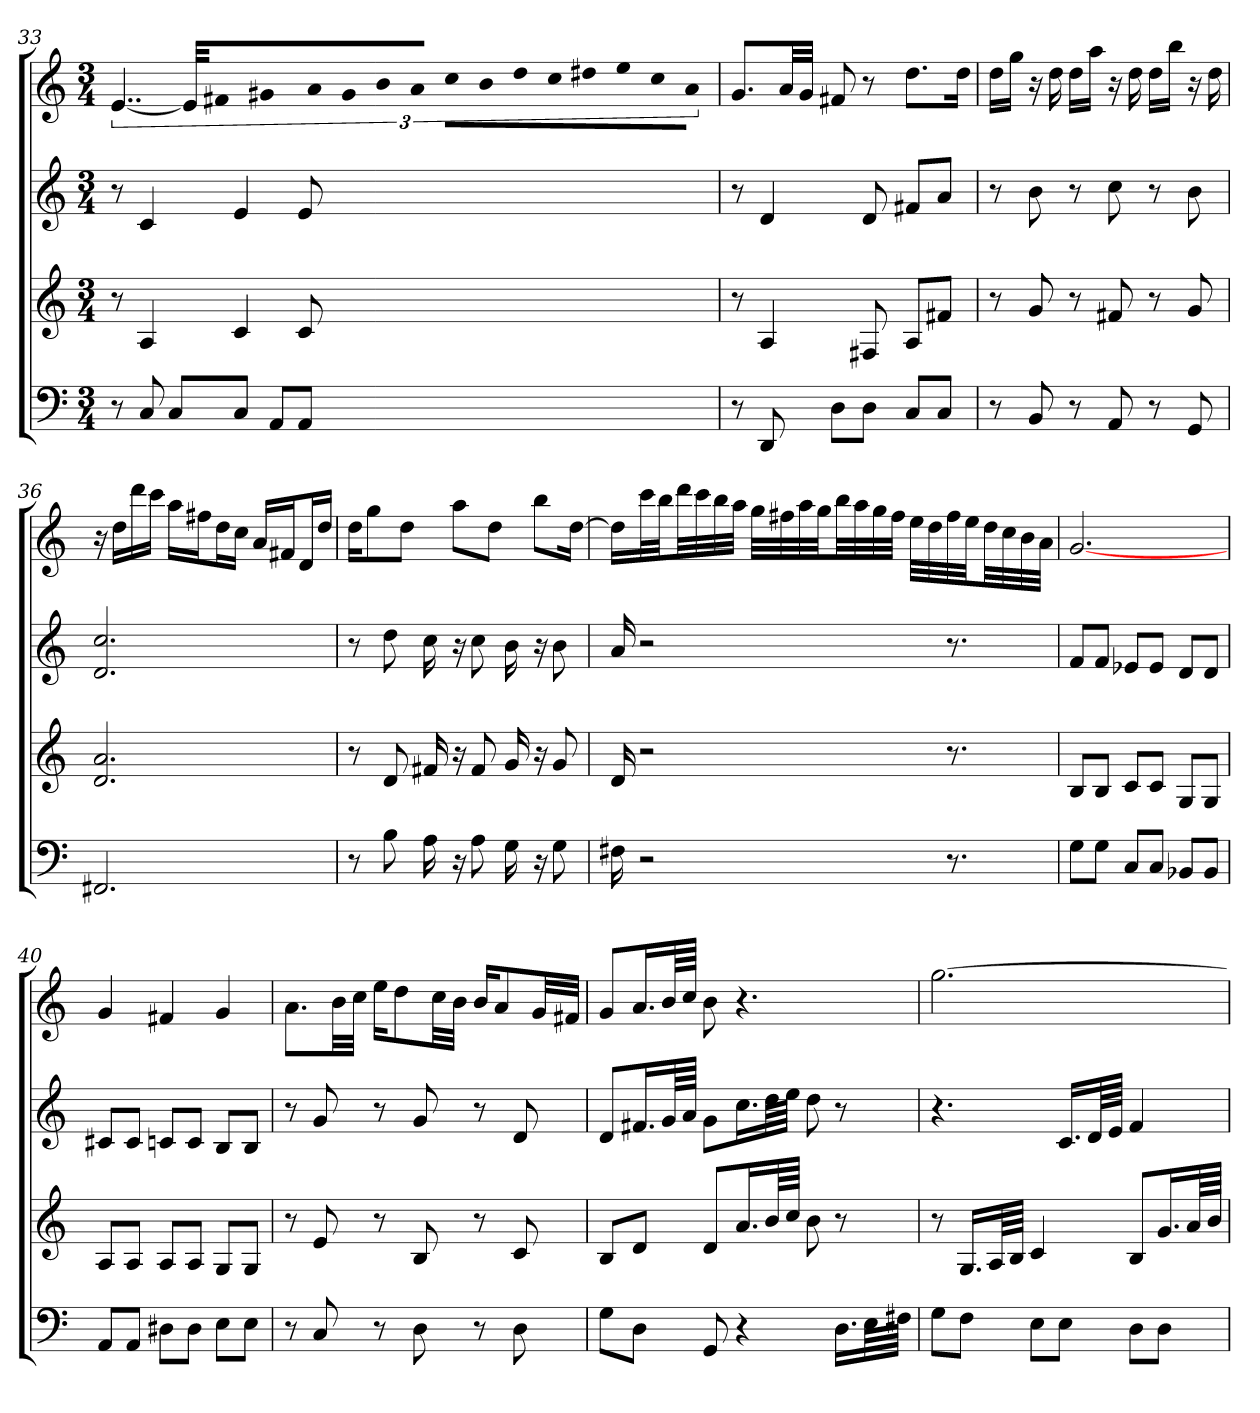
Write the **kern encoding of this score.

**kern	**kern	**kern	**kern
*part4	*part3	*part2	*part1
*staff4	*staff3	*staff2	*staff1
*k[]	*k[]	*k[]	*k[]
*C:	*C:	*C:	*C:
*M3/4	*M3/4	*M3/4	*M3/4
=33	=33	=33	=33
8r	8r	8r	[6..e
8C	4A	4c	.
8CL	.	.	.
.	.	.	48eLLL]
.	.	.	32f#X
.	.	.	32g#XJJ
8CJ	4c	4e	32aLL
.	.	.	32g#
.	.	.	32b
.	.	.	32aJJJ
8AAL	.	.	32ccLLL
.	.	.	32b
.	.	.	32dd
.	.	.	32ccJJ
8AAJ	8c	8e	32dd#XLL
.	.	.	32ee
.	.	.	32cc
.	.	.	32aJJJ
=34	=34	=34	=34
8r	8r	8r	8.gL
8DD	4A	4d	.
.	.	.	32aLL
.	.	.	32gJJJ
8DL	.	.	8f#X
8DJ	8F#X	8d	8r
8CL	8AL	8f#XL	8.ddL
8CJ	8f#XJ	8aJ	.
.	.	.	16ddJk
=35	=35	=35	=35
8r	8r	8r	16ddLL
.	.	.	16ggJJ
8BB	8g	8b	16r
.	.	.	16dd
8r	8r	8r	16ddLL
.	.	.	16aaJJ
8AA	8f#X	8cc	16r
.	.	.	16dd
8r	8r	8r	16ddLL
.	.	.	16bbJJ
8GG	8g	8b	16r
.	.	.	16dd
=36	=36	=36	=36
2.FF#X	2.d 2.a	2.d 2.cc	16r
.	.	.	16ddLL
.	.	.	16ddd
.	.	.	16cccJJ
.	.	.	16aaLL
.	.	.	16ff#XJ
.	.	.	16ddL
.	.	.	16ccJJ
.	.	.	16aLL
.	.	.	16f#XJ
.	.	.	16dL
.	.	.	16ddJJ
=37	=37	=37	=37
8r	8r	8r	16ddKL
.	.	.	8gg
8B	8d	8dd	.
.	.	.	8ddJ
16A	16f#X	16cc	.
16r	16r	16r	8aaL
8A	8f#	8cc	.
.	.	.	8ddJ
16G	16g	16b	.
16r	16r	16r	8bbL
8G	8g	8b	.
.	.	.	[16ddJk
=38	=38	=38	=38
16F#X	16d	16a	16ddLL]
2r	2r	2r	32cccL
.	.	.	32bbJJ
.	.	.	32dddLL
.	.	.	32ccc
.	.	.	32bb
.	.	.	32aaJJJ
.	.	.	32ggLLL
.	.	.	32ff#X
.	.	.	32aa
.	.	.	32ggJJ
.	.	.	32bbLL
.	.	.	32aa
.	.	.	32gg
.	.	.	32ff#JJJ
.	.	.	32eeLLL
.	.	.	32dd
8.r	8.r	8.r	32ff#
.	.	.	32eeJJ
.	.	.	32ddLL
.	.	.	32cc
.	.	.	32b
.	.	.	32aJJJ
=39	=39	=39	=39
8GL	8BL	8fL	[2.g
8GJ	8BJ	8fJ	.
8CL	8cL	8e-XL	.
8CJ	8cJ	8e-J	.
8BB-XL	8GL	8dL	.
8BB-J	8GJ	8dJ	.
=40	=40	=40	=40
8AAL	8AL	8c#XL	4g
8AAJ	8AJ	8c#J	.
8D#XL	8AL	8cnL	4f#X
8D#J	8AJ	8cJ	.
8EL	8GL	8BL	4g
8EJ	8GJ	8BJ	.
=41	=41	=41	=41
8r	8r	8r	8.aL
8C	8e	8g	.
.	.	.	32bLL
.	.	.	32ccJJJ
8r	8r	8r	16eeKL
.	.	.	8dd
8D	8B	8g	.
.	.	.	32ccLL
.	.	.	32bJJJ
8r	8r	8r	16bKL
.	.	.	8a
8D	8c	8d	.
.	.	.	32gLL
.	.	.	32f#XJJJ
=42	=42	=42	=42
8GL	8BL	8dL	8gL
8DJ	8dJ	16.f#XL	16.aL
.	.	64gLL	64bLL
.	.	64aJJJJ	64ccJJJJ
8GG	8dL	8gL	8b
4r	16.aL	16.ccL	4.r
.	64bLL	64ddLL	.
.	64ccJJJJ	64eeJJJJ	.
.	8b	8dd	.
16.DLL	8r	8r	.
64ELL	.	.	.
64F#XJJJJ	.	.	.
=43	=43	=43	=43
8GL	8r	4.r	[2.gg
8FJ	16.GLL	.	.
.	64ALL	.	.
.	64BJJJJ	.	.
8EL	4c	.	.
8EJ	.	16.cLL	.
.	.	64dLL	.
.	.	64eJJJJ	.
8DL	8BL	4f	.
8DJ	16.gL	.	.
.	64aLL	.	.
.	64bJJJJ	.	.
=	=	=	=
*-	*-	*-	*-
